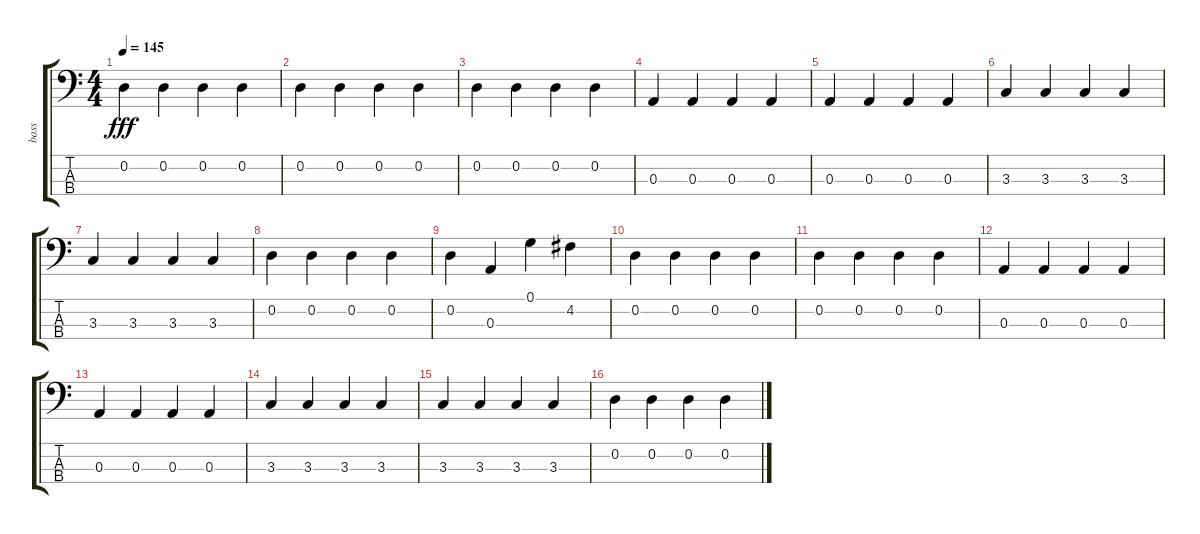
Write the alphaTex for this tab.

\track ("bass" "bass") {instrument electricbassfinger}
\staff {score tabs}
\tuning (G2 D2 A1 E1) {hide}
\ts (4 4)
\tempo 145
\clef f4
\ks c
0.2.4{dy fff} 0.2.4 0.2.4 0.2.4 |
0.2.4 0.2.4 0.2.4 0.2.4 |
0.2.4 0.2.4 0.2.4 0.2.4 |
0.3.4 0.3.4 0.3.4 0.3.4 |
0.3.4 0.3.4 0.3.4 0.3.4 |
3.3.4 3.3.4 3.3.4 3.3.4 |
3.3.4 3.3.4 3.3.4 3.3.4 |
0.2.4 0.2.4 0.2.4 0.2.4 |
0.2.4 0.3.4 0.1.4 4.2.4 |
0.2.4 0.2.4 0.2.4 0.2.4 |
0.2.4 0.2.4 0.2.4 0.2.4 |
0.3.4 0.3.4 0.3.4 0.3.4 |
0.3.4 0.3.4 0.3.4 0.3.4 |
3.3.4 3.3.4 3.3.4 3.3.4 |
3.3.4 3.3.4 3.3.4 3.3.4 |
0.2.4 0.2.4 0.2.4 0.2.4
